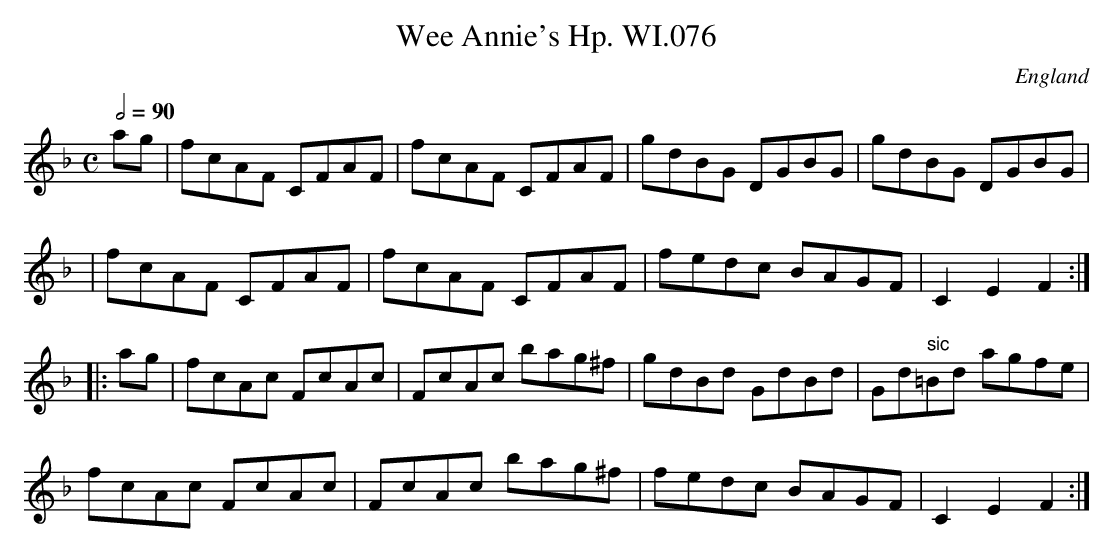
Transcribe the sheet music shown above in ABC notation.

X:1
T:Wee Annie's Hp. WI.076
M:C
L:1/8
Q:1/2=90
O:England
K:F major
ag|fcAF CFAF|fcAF CFAF|gdBG DGBG|gdBG DGBG|!
|fcAF CFAF|fcAF CFAF|fedc BAGF|C2E2F2:|!
|:ag|fcAc FcAc|FcAc bag^f|gdBd GdBd|Gd" sic"=Bd agfe|!
fcAc FcAc|FcAc bag^f|fedc BAGF|C2E2F2:|
